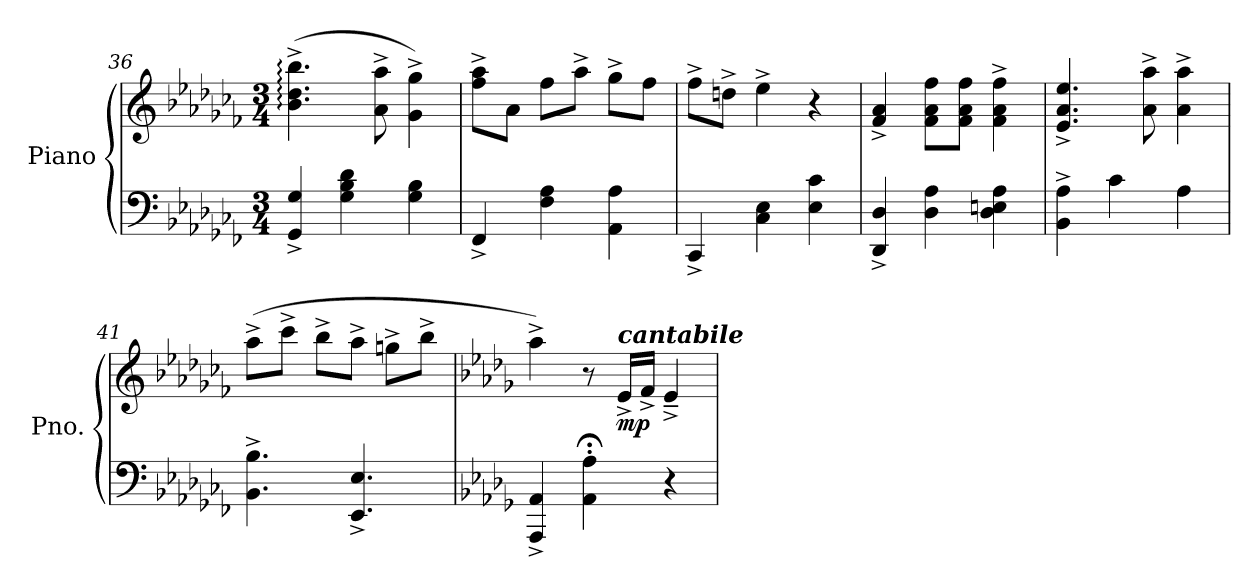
**kern	**kern	**dynam
*part1	*part1	*part1
*staff2	*staff1	*staff1/2
*I"Piano	*	*
*I'Pno.	*	*
*clefF4	*clefG2	*
*k[b-e-a-d-g-c-f-]	*k[b-e-a-d-g-c-f-]	*
*M3/4	*M3/4	*
=36	=36	=36
4GG-/^ 4G-/^	(4.b-\:^ 4.dd-\:^ 4.bb-\:^	.
4G-\ 4B-\ 4d-\	.	.
.	8a-\^ 8aa-\^	.
4G-\ 4B-\	4g-\^ 4gg-\^)	.
=37	=37	=37
4FF-^/	8ff-\^ 8aa-\^L	.
.	8a-\J	.
4F-\ 4A-\	8ff-\L	.
.	8aa-^\J	.
4AA-\ 4A-\	8gg-^\L	.
.	8ff-\J	.
=38	=38	=38
4CC-^/	8ff-^\L	.
.	8ddn^\J	.
4C-\ 4E-\	4ee-^\	.
4E-\ 4c-\	4r	.
=39	=39	=39
4DD-/^ 4D-/^	4f-/^ 4a-/^	.
4D-\ 4A-\	8f-\ 8a-\ 8ff-\L	.
.	8f-\ 8a-\ 8ff-\J	.
4D-\ 4En\ 4A-\	4f-\^ 4a-\^ 4ff-\^	.
!!LO:LB:g=z
=40	=40	=40
4BB-\^ 4A-\^	4.e-/^ 4.a-/^ 4.ee-/^	.
4c-\	.	.
.	8a-\^ 8aa-\^	.
4A-\	4a-\^ 4aa-\^	.
=41	=41	=41
4.BB-\^ 4.B-\^	(8aa-^\L	.
.	8ccc-^\J	.
.	8bb-^\L	.
4.EE-/^ 4.E-/^	8aa-^\J	.
.	8ggn^\L	.
.	8bb-^\J	.
=42	=42	=42
*k[b-e-a-d-g-]	*k[b-e-a-d-g-]	*
4AAA-/^ 4AA-/^	4aa-^\)	.
*	*MM90	*
4AA-\;<' 4A-\;<'	8r	.
*	*MM245	*
!	!LO:TX:a:Bi:t=cantabile	!
!	!	!LO:DY:b
.	16e-^/LL	mp
.	16f^/JJ	.
4r	4e-^~/	.
=	=	=
*-	*-	*-
